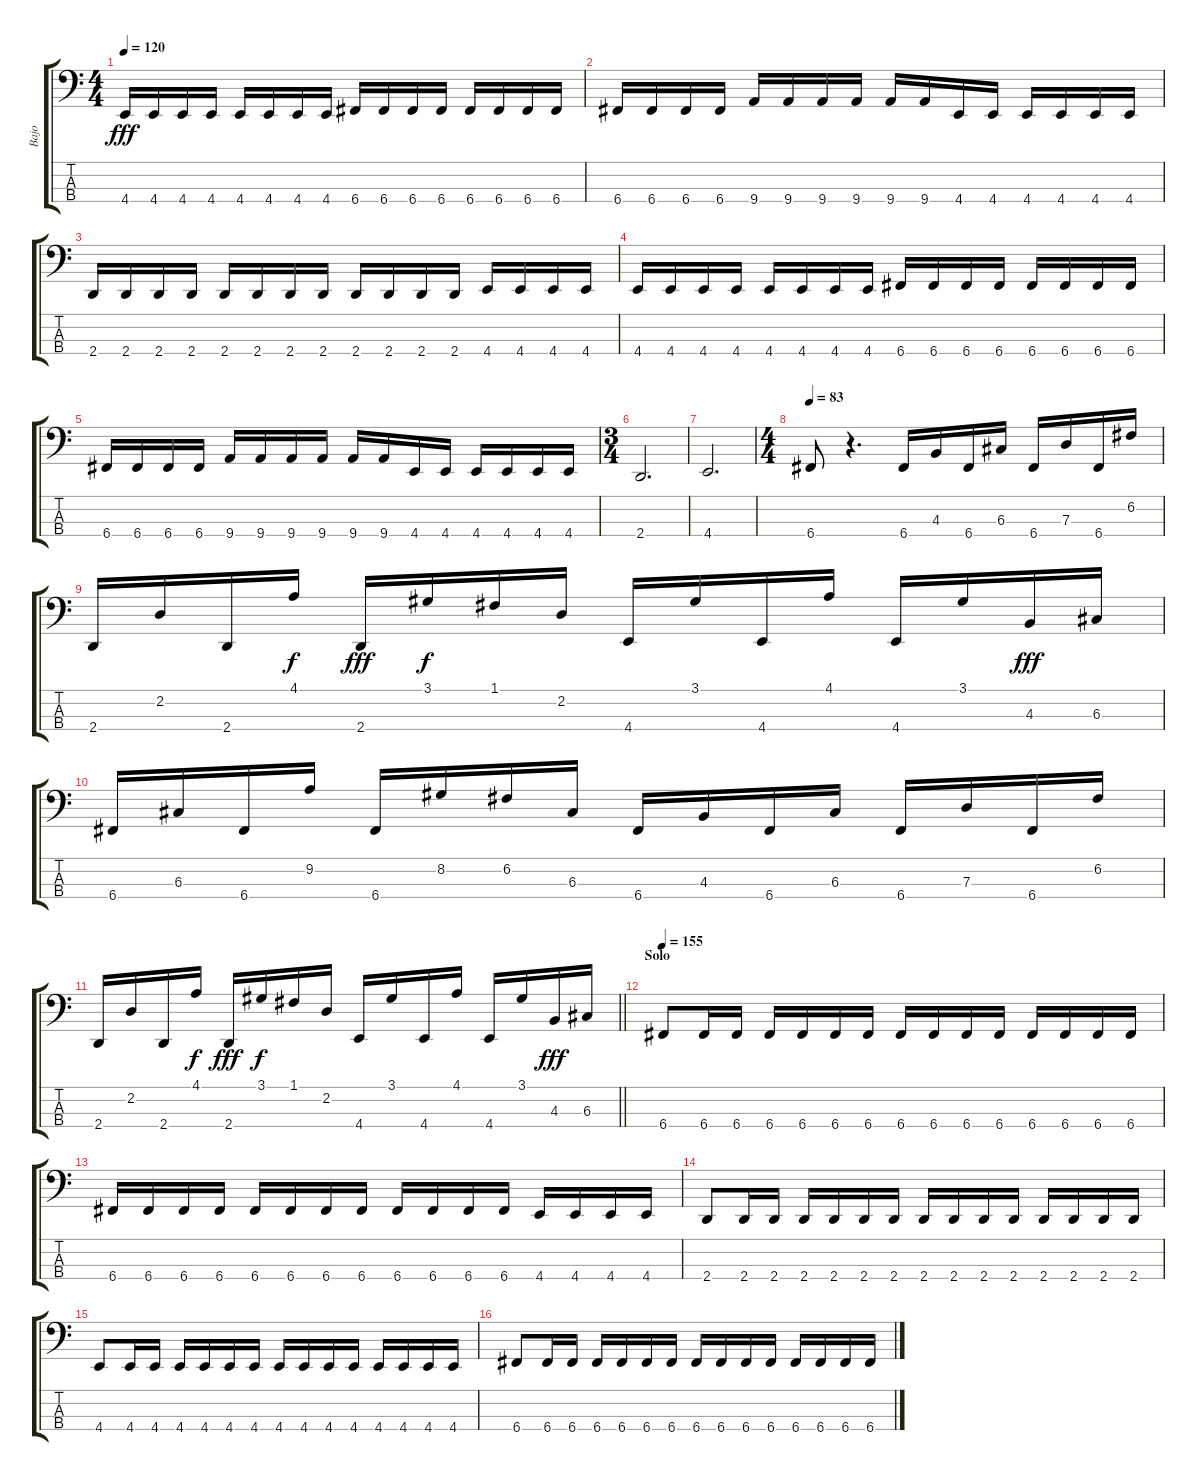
\track ("Bajo" "Bajo") {instrument electricbasspick}
\staff {score tabs}
\tuning (F2 C2 G1 C1) {hide}
\ts (4 4)
\tempo 120
\clef f4
\ks c
4.4.16{dy fff} 4.4.16 4.4.16 4.4.16 4.4.16 4.4.16 4.4.16 4.4.16 6.4.16 6.4.16 6.4.16 6.4.16 6.4.16 6.4.16 6.4.16 6.4.16 |
6.4.16 6.4.16 6.4.16 6.4.16 9.4.16 9.4.16 9.4.16 9.4.16 9.4.16 9.4.16 4.4.16 4.4.16 4.4.16 4.4.16 4.4.16 4.4.16 |
2.4.16 2.4.16 2.4.16 2.4.16 2.4.16 2.4.16 2.4.16 2.4.16 2.4.16 2.4.16 2.4.16 2.4.16 4.4.16 4.4.16 4.4.16 4.4.16 |
4.4.16 4.4.16 4.4.16 4.4.16 4.4.16 4.4.16 4.4.16 4.4.16 6.4.16 6.4.16 6.4.16 6.4.16 6.4.16 6.4.16 6.4.16 6.4.16 |
6.4.16 6.4.16 6.4.16 6.4.16 9.4.16 9.4.16 9.4.16 9.4.16 9.4.16 9.4.16 4.4.16 4.4.16 4.4.16 4.4.16 4.4.16 4.4.16 |
\ts (3 4)
2.4.2{d} |
4.4.2{d} |
\ts (4 4)
\tempo 83
6.4.8 r.4{d} 6.4.16 4.3.16 6.4.16 6.3.16 6.4.16 7.3.16 6.4.16 6.2.16 |
2.4.16 2.2.16 2.4.16 4.1.16{dy f} 2.4.16{dy fff} 3.1.16{dy f} 1.1.16 2.2.16 4.4.16 3.1.16 4.4.16 4.1.16 4.4.16 3.1.16 4.3.16{dy fff} 6.3.16 |
6.4.16 6.3.16 6.4.16 9.2.16 6.4.16 8.2.16 6.2.16 6.3.16 6.4.16 4.3.16 6.4.16 6.3.16 6.4.16 7.3.16 6.4.16 6.2.16 |
\barLineRight lightlight
2.4.16 2.2.16 2.4.16 4.1.16{dy f} 2.4.16{dy fff} 3.1.16{dy f} 1.1.16 2.2.16 4.4.16 3.1.16 4.4.16 4.1.16 4.4.16 3.1.16 4.3.16{dy fff} 6.3.16 |
\section ("" "Solo")
\tempo 150
\tempo 155
6.4.8 6.4.16 6.4.16 6.4.16 6.4.16 6.4.16 6.4.16 6.4.16 6.4.16 6.4.16 6.4.16 6.4.16 6.4.16 6.4.16 6.4.16 |
6.4.16 6.4.16 6.4.16 6.4.16 6.4.16 6.4.16 6.4.16 6.4.16 6.4.16 6.4.16 6.4.16 6.4.16 4.4.16 4.4.16 4.4.16 4.4.16 |
2.4.8 2.4.16 2.4.16 2.4.16 2.4.16 2.4.16 2.4.16 2.4.16 2.4.16 2.4.16 2.4.16 2.4.16 2.4.16 2.4.16 2.4.16 |
4.4.8 4.4.16 4.4.16 4.4.16 4.4.16 4.4.16 4.4.16 4.4.16 4.4.16 4.4.16 4.4.16 4.4.16 4.4.16 4.4.16 4.4.16 |
6.4.8 6.4.16 6.4.16 6.4.16 6.4.16 6.4.16 6.4.16 6.4.16 6.4.16 6.4.16 6.4.16 6.4.16 6.4.16 6.4.16 6.4.16
